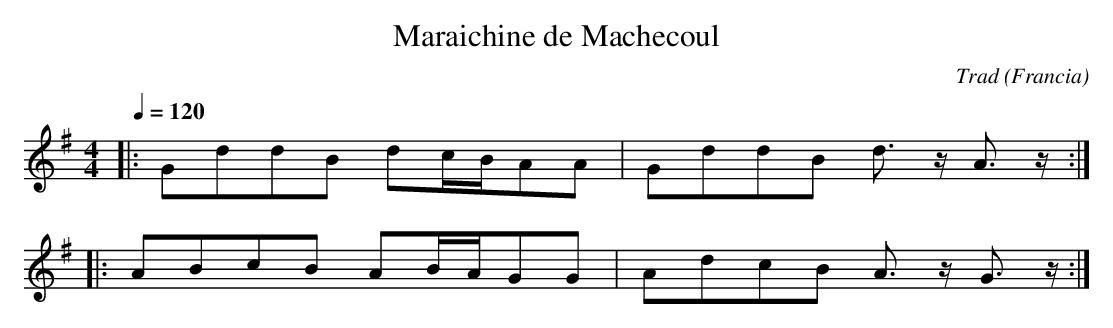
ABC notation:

X:1
T:Maraichine de Machecoul
C:Trad
O:Francia
Q:1/4=120
M:4/4
L:1/8
K:G
|:GddB dc/2B/2AA|GddB d3/2 z/2 A3/2 z/2:|
|:ABcB AB/2A/2GG|AdcB A3/2 z/2 G3/2 z/2:|
